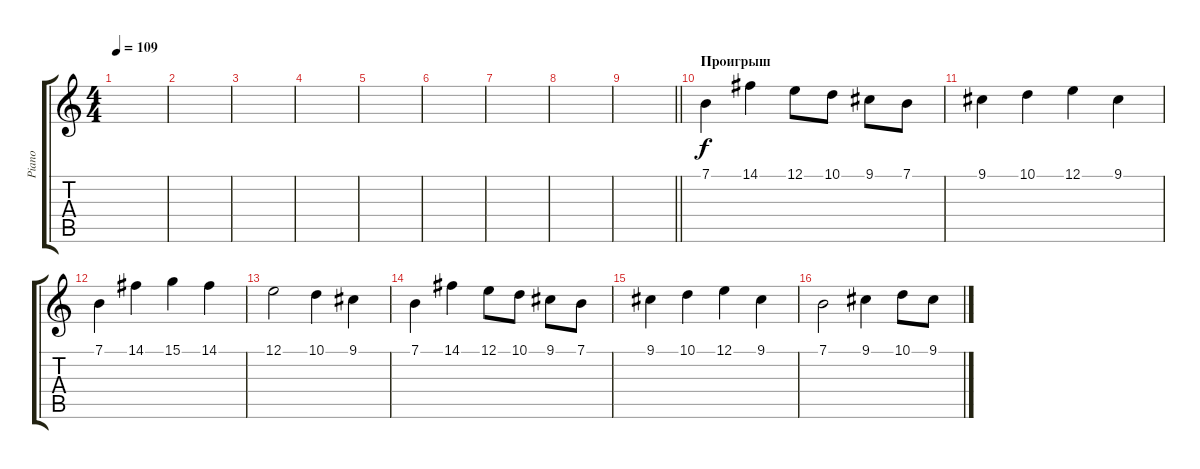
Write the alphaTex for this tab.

\track ("Piano" "Piano") {instrument electricpiano1}
\staff {score tabs}
\tuning (E4 B3 G3 D3 A2 E2) {hide}
\ts (4 4)
\tempo 109
\clef g2
\ks c
|
|
|
|
|
|
|
|
\barLineRight lightlight
|
\section ("" "Проигрыш")
7.1.4 14.1.4 12.1.8 10.1.8 9.1.8 7.1.8 |
9.1.4 10.1.4 12.1.4 9.1.4 |
7.1.4 14.1.4 15.1.4 14.1.4 |
12.1.2 10.1.4 9.1.4 |
7.1.4 14.1.4 12.1.8 10.1.8 9.1.8 7.1.8 |
9.1.4 10.1.4 12.1.4 9.1.4 |
7.1.2 9.1.4 10.1.8 9.1.8
